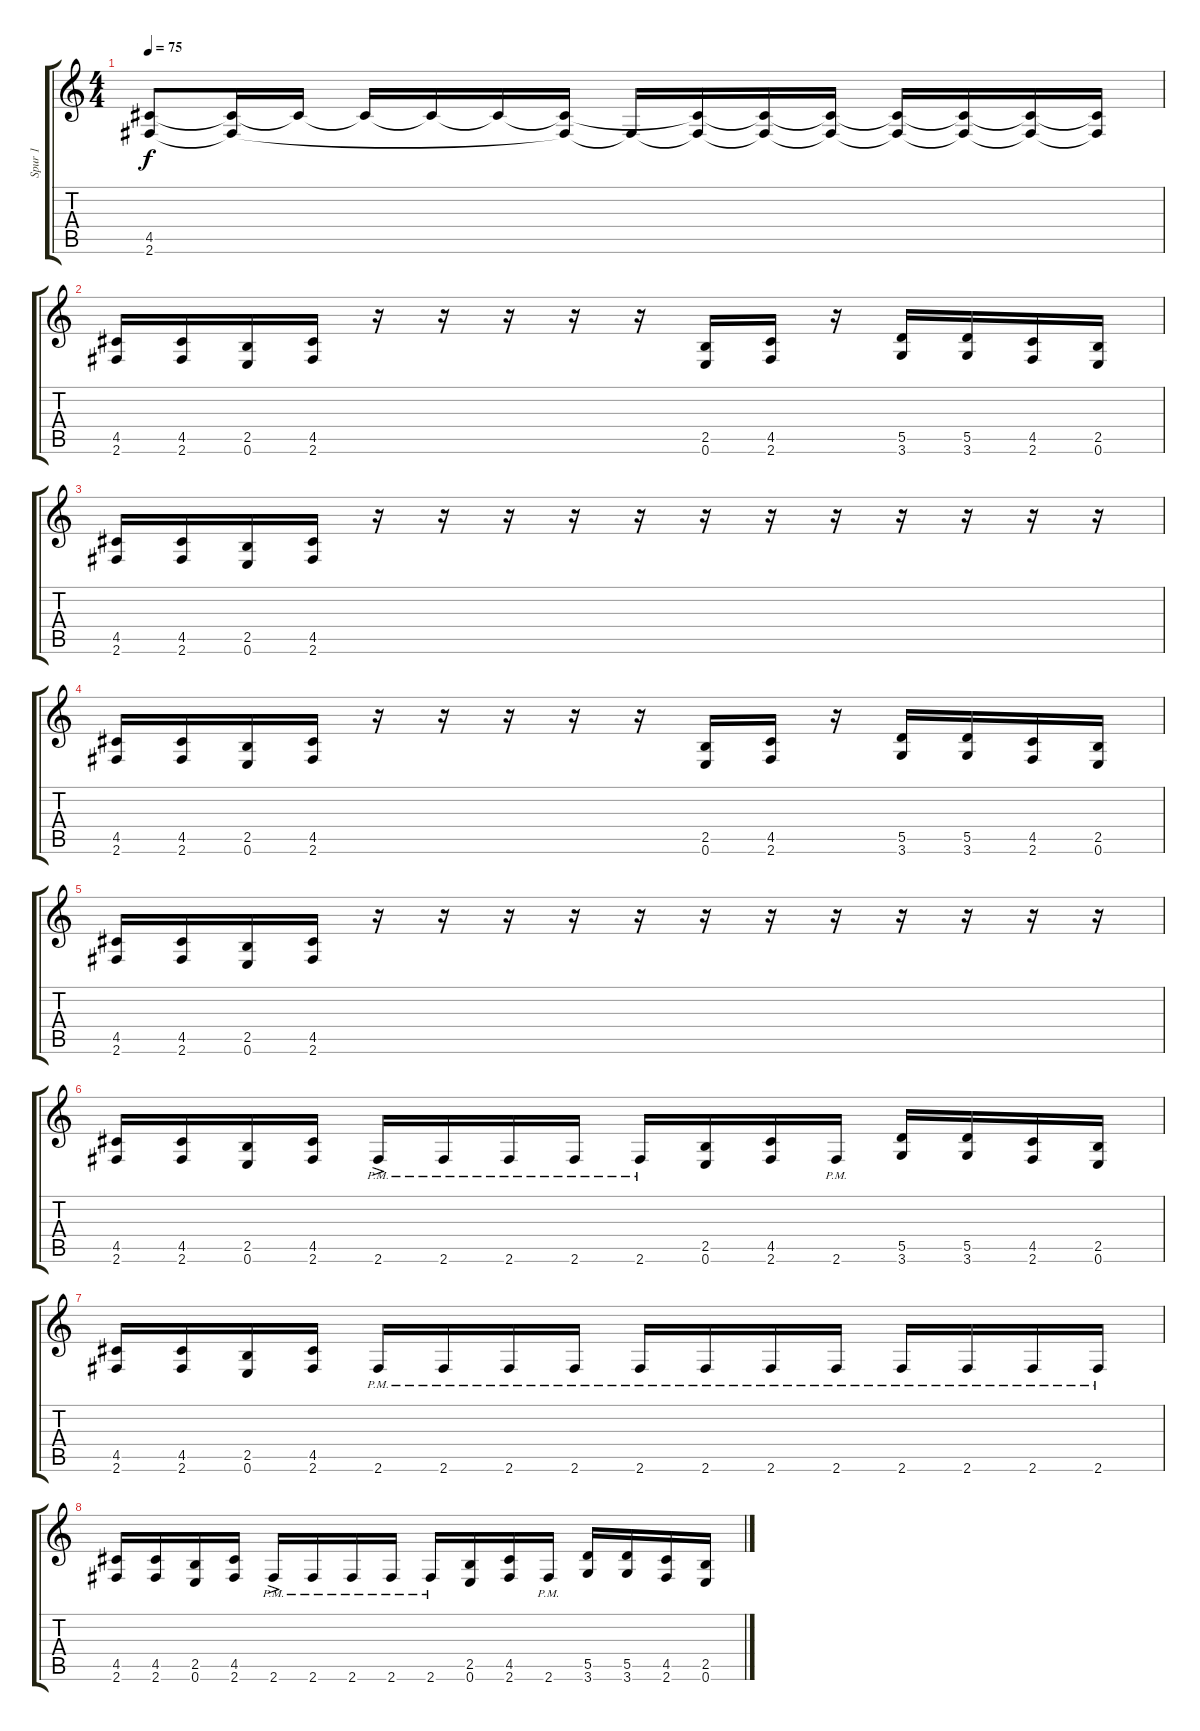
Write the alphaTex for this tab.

\track ("Spur 1" "Spur 1") {instrument distortionguitar}
\staff {score tabs}
\tuning (E4 B3 G3 D3 A2 E2) {hide}
\ts (4 4)
\tempo 75
\clef g2
\ks c
(4.5{t} 2.6{t}).8{dy f} (4.5{t} 2.6{t}).16 4.5{t}.16 4.5{t}.16 4.5{t}.16 4.5{t}.16 (4.5{t} 2.6{t}).16 2.6{t}.16 (4.5{t} 2.6{t}).16 (4.5{t} 2.6{t}).16 (4.5{t} 2.6{t}).16 (4.5{t} 2.6{t}).16 (4.5{t} 2.6{t}).16 (4.5{t} 2.6{t}).16 (4.5{t} 2.6{t}).16 |
(4.5 2.6).16 (4.5 2.6).16 (2.5 0.6).16 (4.5 2.6).16 r.16 r.16 r.16 r.16 r.16 (2.5 0.6).16 (4.5 2.6).16 r.16 (5.5 3.6).16 (5.5 3.6).16 (4.5 2.6).16 (2.5 0.6).16 |
(4.5 2.6).16 (4.5 2.6).16 (2.5 0.6).16 (4.5 2.6).16 r.16 r.16 r.16 r.16 r.16 r.16 r.16 r.16 r.16 r.16 r.16 r.16 |
(4.5 2.6).16 (4.5 2.6).16 (2.5 0.6).16 (4.5 2.6).16 r.16 r.16 r.16 r.16 r.16 (2.5 0.6).16 (4.5 2.6).16 r.16 (5.5 3.6).16 (5.5 3.6).16 (4.5 2.6).16 (2.5 0.6).16 |
(4.5 2.6).16 (4.5 2.6).16 (2.5 0.6).16 (4.5 2.6).16 r.16 r.16 r.16 r.16 r.16 r.16 r.16 r.16 r.16 r.16 r.16 r.16 |
(4.5 2.6).16 (4.5 2.6).16 (2.5 0.6).16 (4.5 2.6).16 2.6{ac pm}.16 2.6{pm}.16 2.6{pm}.16 2.6{pm}.16 2.6{pm}.16 (2.5 0.6).16 (4.5 2.6).16 2.6{pm}.16 (5.5 3.6).16 (5.5 3.6).16 (4.5 2.6).16 (2.5 0.6).16 |
(4.5 2.6).16 (4.5 2.6).16 (2.5 0.6).16 (4.5 2.6).16 2.6{pm}.16 2.6{pm}.16 2.6{pm}.16 2.6{pm}.16 2.6{pm}.16 2.6{pm}.16 2.6{pm}.16 2.6{pm}.16 2.6{pm}.16 2.6{pm}.16 2.6{pm}.16 2.6{pm}.16 |
(4.5 2.6).16 (4.5 2.6).16 (2.5 0.6).16 (4.5 2.6).16 2.6{ac pm}.16 2.6{pm}.16 2.6{pm}.16 2.6{pm}.16 2.6{pm}.16 (2.5 0.6).16 (4.5 2.6).16 2.6{pm}.16 (5.5 3.6).16 (5.5 3.6).16 (4.5 2.6).16 (2.5 0.6).16
